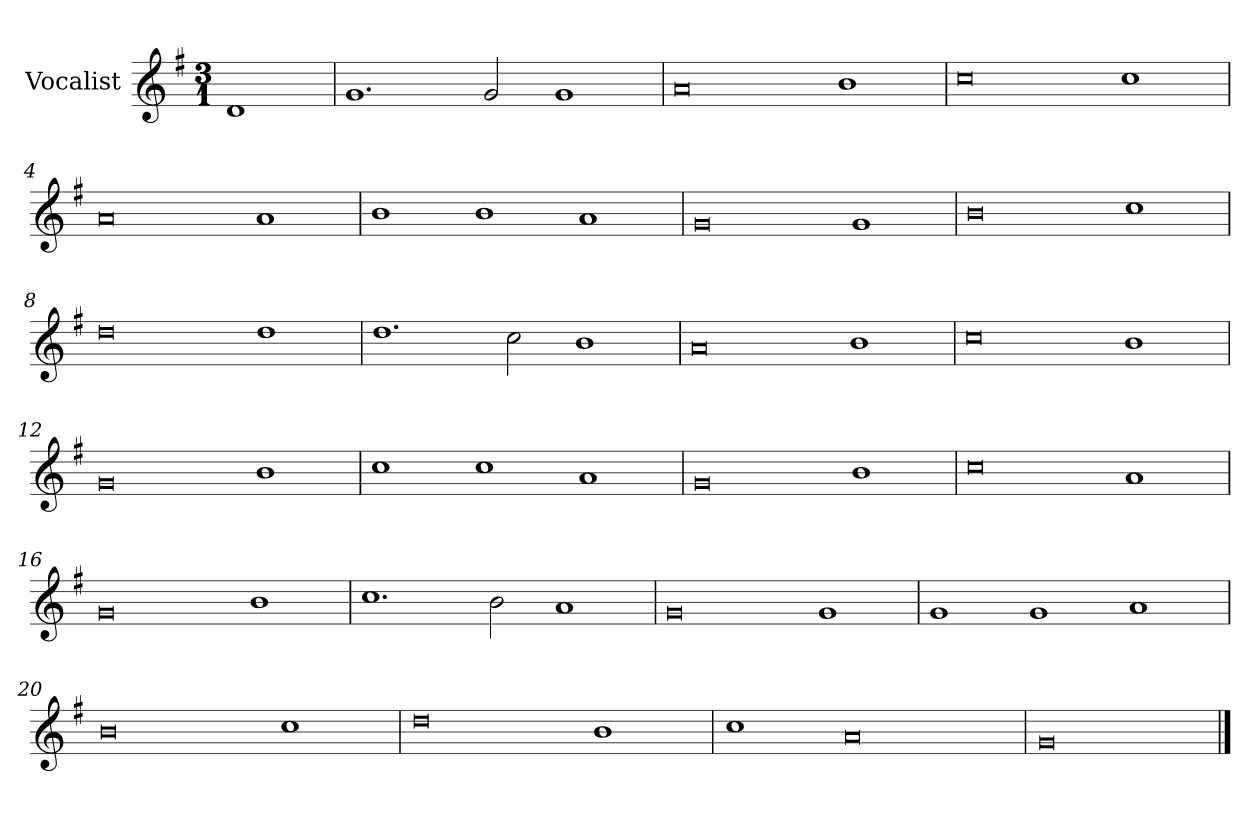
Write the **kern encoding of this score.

**kern
*part1
*staff1
*I"Vocalist
*k[f#]
*G:
*M3/1
=
1d
=1
1.g
2g
1g
=2
0a
1b
=3
0cc
1cc
=4
0a
1a
=5
1b
1b
1a
=6
0g
1g
=7
0b
1cc
=8
0dd
1dd
=9
1.dd
2cc
1b
=10
0a
1b
=11
0cc
1b
=12
0g
1b
=13
1cc
1cc
1a
=14
0g
1b
=15
0cc
1a
=16
0g
1b
=17
1.cc
2b
1a
=18
0g
1g
=19
1g
1g
1a
=20
0b
1cc
=21
0dd
1b
=22
1cc
0a
=23
0g
==
*-
